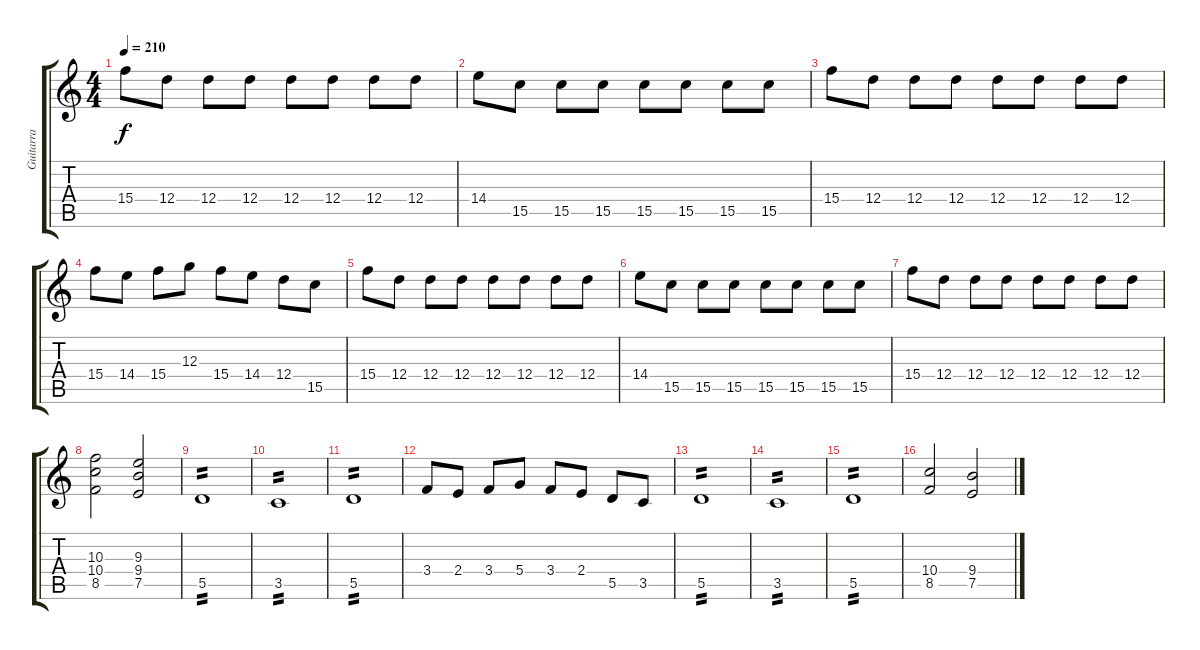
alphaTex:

\track ("Guitarra" "Guitarra") {instrument distortionguitar}
\staff {score tabs}
\tuning (E4 B3 G3 D3 A2 E2) {hide}
\ts (4 4)
\tempo 210
\clef g2
\ks c
15.4.8{dy f} 12.4.8 12.4.8 12.4.8 12.4.8 12.4.8 12.4.8 12.4.8 |
14.4.8 15.5.8 15.5.8 15.5.8 15.5.8 15.5.8 15.5.8 15.5.8 |
15.4.8 12.4.8 12.4.8 12.4.8 12.4.8 12.4.8 12.4.8 12.4.8 |
15.4.8 14.4.8 15.4.8 12.3.8 15.4.8 14.4.8 12.4.8 15.5.8 |
15.4.8 12.4.8 12.4.8 12.4.8 12.4.8 12.4.8 12.4.8 12.4.8 |
14.4.8 15.5.8 15.5.8 15.5.8 15.5.8 15.5.8 15.5.8 15.5.8 |
15.4.8 12.4.8 12.4.8 12.4.8 12.4.8 12.4.8 12.4.8 12.4.8 |
(10.3 10.4 8.5).2 (9.3 9.4 7.5).2 |
5.5.1{tp 2} |
3.5.1{tp 2} |
5.5.1{tp 2} |
3.4.8 2.4.8 3.4.8 5.4.8 3.4.8 2.4.8 5.5.8 3.5.8 |
5.5.1{tp 2} |
3.5.1{tp 2} |
5.5.1{tp 2} |
(10.4 8.5).2 (9.4 7.5).2
